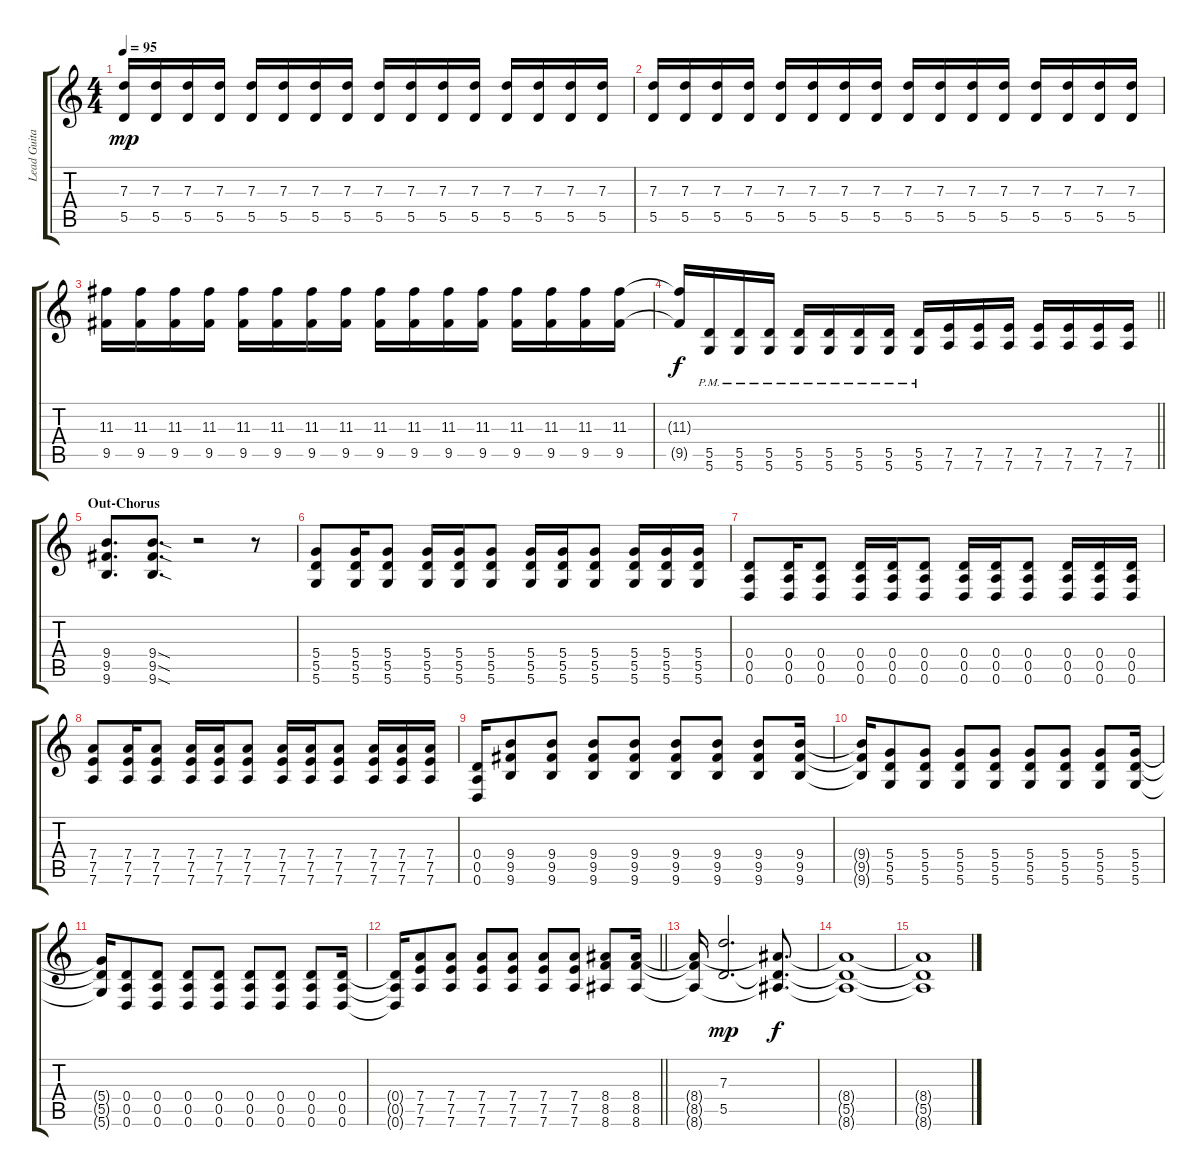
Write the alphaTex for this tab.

\track ("Lead Guitar" "Lead Guita") {instrument distortionguitar}
\staff {score tabs}
\tuning (E4 B3 G3 D3 A2 D2) {hide}
\ts (4 4)
\tempo 95
\clef g2
\ks c
(7.3 5.5).16{dy mp} (7.3 5.5).16 (7.3 5.5).16 (7.3 5.5).16 (7.3 5.5).16 (7.3 5.5).16 (7.3 5.5).16 (7.3 5.5).16 (7.3 5.5).16 (7.3 5.5).16 (7.3 5.5).16 (7.3 5.5).16 (7.3 5.5).16 (7.3 5.5).16 (7.3 5.5).16 (7.3 5.5).16 |
(7.3 5.5).16 (7.3 5.5).16 (7.3 5.5).16 (7.3 5.5).16 (7.3 5.5).16 (7.3 5.5).16 (7.3 5.5).16 (7.3 5.5).16 (7.3 5.5).16 (7.3 5.5).16 (7.3 5.5).16 (7.3 5.5).16 (7.3 5.5).16 (7.3 5.5).16 (7.3 5.5).16 (7.3 5.5).16 |
(11.3 9.5).16 (11.3 9.5).16 (11.3 9.5).16 (11.3 9.5).16 (11.3 9.5).16 (11.3 9.5).16 (11.3 9.5).16 (11.3 9.5).16 (11.3 9.5).16 (11.3 9.5).16 (11.3 9.5).16 (11.3 9.5).16 (11.3 9.5).16 (11.3 9.5).16 (11.3 9.5).16 (11.3 9.5).16 |
\barLineRight lightlight
(11.3{t} 9.5{t}).16{dy f} (5.5{pm} 5.6{pm}).16 (5.5{pm} 5.6{pm}).16 (5.5{pm} 5.6{pm}).16 (5.5{pm} 5.6{pm}).16 (5.5{pm} 5.6{pm}).16 (5.5{pm} 5.6{pm}).16 (5.5{pm} 5.6{pm}).16 (5.5{pm} 5.6{pm}).16 (7.5 7.6).16 (7.5 7.6).16 (7.5 7.6).16 (7.5 7.6).16 (7.5 7.6).16 (7.5 7.6).16 (7.5 7.6).16 |
\section ("" "Out-Chorus")
(9.4 9.5 9.6).8{d} (9.4{sod} 9.5{sod} 9.6{sod}).8{d} r.2 r.8 |
(5.4 5.5 5.6).8 (5.4 5.5 5.6).16 (5.4 5.5 5.6).8 (5.4 5.5 5.6).16 (5.4 5.5 5.6).16 (5.4 5.5 5.6).8 (5.4 5.5 5.6).16 (5.4 5.5 5.6).16 (5.4 5.5 5.6).8 (5.4 5.5 5.6).16 (5.4 5.5 5.6).16 (5.4 5.5 5.6).16 |
(0.4 0.5 0.6).8 (0.4 0.5 0.6).16 (0.4 0.5 0.6).8 (0.4 0.5 0.6).16 (0.4 0.5 0.6).16 (0.4 0.5 0.6).8 (0.4 0.5 0.6).16 (0.4 0.5 0.6).16 (0.4 0.5 0.6).8 (0.4 0.5 0.6).16 (0.4 0.5 0.6).16 (0.4 0.5 0.6).16 |
(7.4 7.5 7.6).8 (7.4 7.5 7.6).16 (7.4 7.5 7.6).8 (7.4 7.5 7.6).16 (7.4 7.5 7.6).16 (7.4 7.5 7.6).8 (7.4 7.5 7.6).16 (7.4 7.5 7.6).16 (7.4 7.5 7.6).8 (7.4 7.5 7.6).16 (7.4 7.5 7.6).16 (7.4 7.5 7.6).16 |
(0.4 0.5 0.6).16 (9.4 9.5 9.6).8 (9.4 9.5 9.6).8 (9.4 9.5 9.6).8 (9.4 9.5 9.6).8 (9.4 9.5 9.6).8 (9.4 9.5 9.6).8 (9.4 9.5 9.6).8 (9.4 9.5 9.6).16 |
(9.4{t} 9.5{t} 9.6{t}).16 (5.4 5.5 5.6).8 (5.4 5.5 5.6).8 (5.4 5.5 5.6).8 (5.4 5.5 5.6).8 (5.4 5.5 5.6).8 (5.4 5.5 5.6).8 (5.4 5.5 5.6).8 (5.4 5.5 5.6).16 |
(5.4{t} 5.5{t} 5.6{t}).16 (0.4 0.5 0.6).8 (0.4 0.5 0.6).8 (0.4 0.5 0.6).8 (0.4 0.5 0.6).8 (0.4 0.5 0.6).8 (0.4 0.5 0.6).8 (0.4 0.5 0.6).8 (0.4 0.5 0.6).16 |
\barLineRight lightlight
(0.4{t} 0.5{t} 0.6{t}).16 (7.4 7.5 7.6).8 (7.4 7.5 7.6).8 (7.4 7.5 7.6).8 (7.4 7.5 7.6).8 (7.4 7.5 7.6).8 (7.4 7.5 7.6).8 (8.4 8.5 8.6).8 (8.4 8.5 8.6).16 |
(8.4{t} 8.5{t} 8.6{t}).16 (7.3 5.5).2{d dy mp} (8.4{t} 5.5{t} 8.6{t}).8{d dy f} |
(8.4{t} 5.5{t} 8.6{t}).1 |
(8.4{t} 5.5{t} 8.6{t}).1
